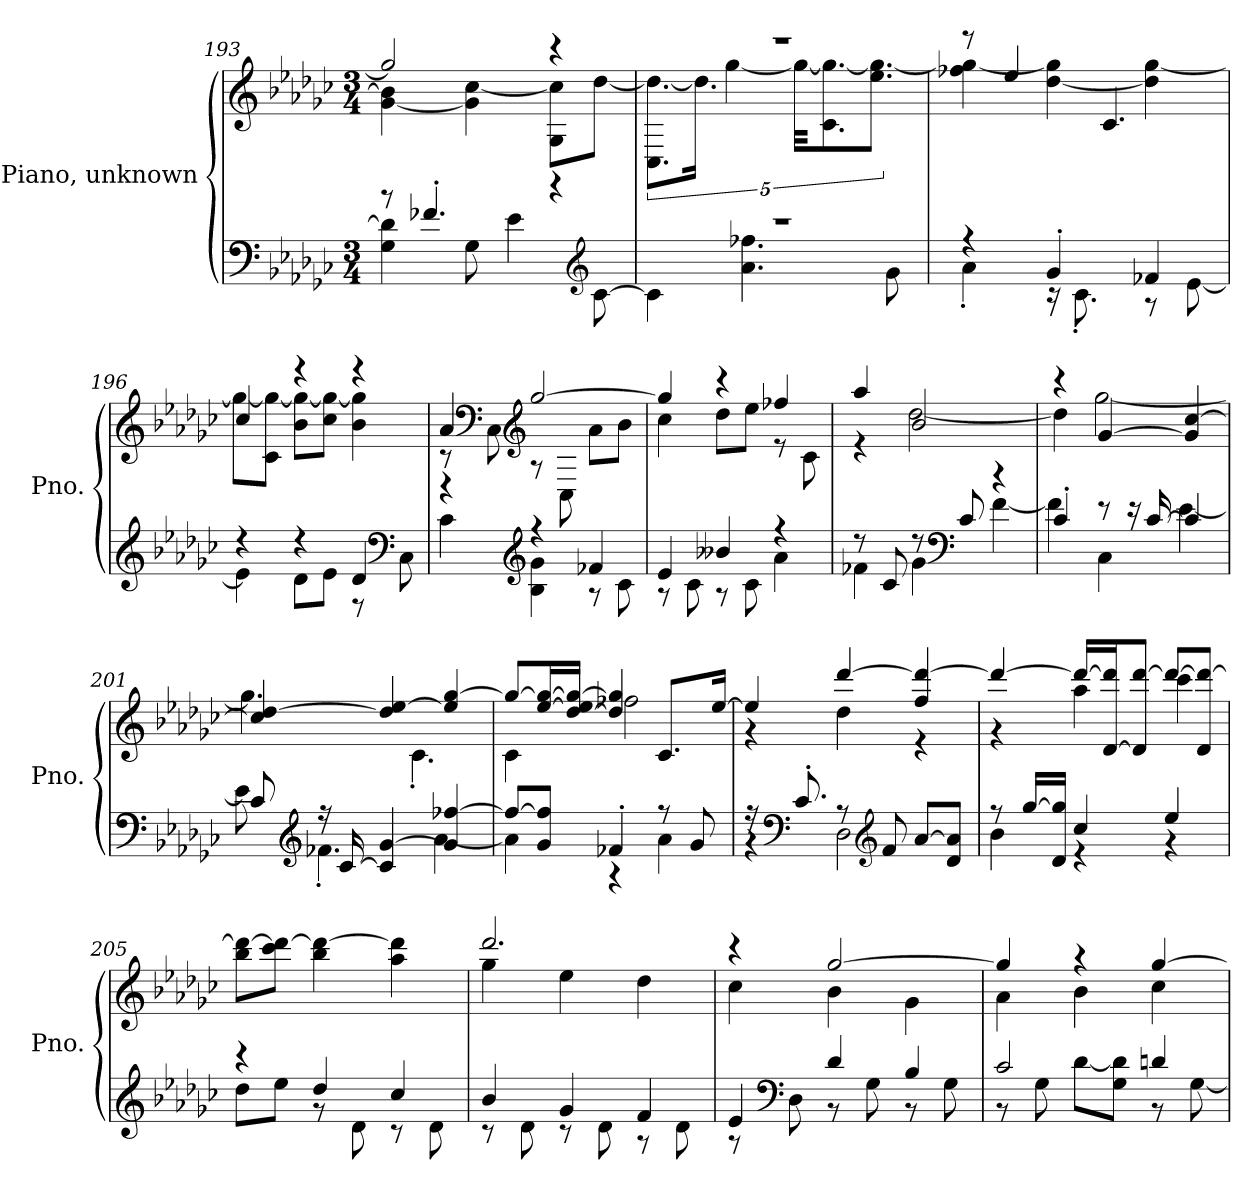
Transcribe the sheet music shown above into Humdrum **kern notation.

**kern	**kern
*part1	*part1
*staff2	*staff1
*I"Piano, unknown	*
*I'Pno.	*
*clefF4	*clefG2
*k[b-e-a-d-g-c-]	*k[b-e-a-d-g-c-]
*M3/4	*M3/4
=193	=193
*^	*^
8r	4G-\ 4d-\]	2gg-/]	[4g-\ 4b-\]
4.f-X'/	.	.	.
.	8G-\	.	4g-\] [4cc-\
.	4e-\	.	.
4r	.	4r	8G-\ 8cc-\]L
*clefG2	*	*	*
.	[8c-\	.	[8dd-\J
!!LO:LB:g=z	!!
=194	=194	=194	=194
2.r	4c-\]	2.r	10.C-\ 10.dd-\_L
.	.	.	20.dd-\Jk]
.	.	.	[5gg-\
.	4.a-\ 4.ff-X\	.	.
.	.	.	40gg-\KKL_
.	.	.	10.c-\ 10.gg-\_
.	.	.	10.ee-\ 10.gg-\_J
.	8g-\	.	.
=195	=195	=195	=195
4r	4a-'\	8r	4ff-X\ 4gg-\_
.	.	4ee-/	.
4g-'/	16r	.	[4dd-\ 4gg-\]
.	8.c-'\	.	.
.	.	4.c-/	.
4f-X/	8r	.	4dd-\] [4gg-\
.	[8e-\	.	.
=196	=196	=196	=196
4r	4e-\]	4cc-/	8gg-\L_
.	.	.	8c-\ 8gg-\_J
4r	8d-\L	4r	8b-\ 8gg-\_L
.	8e-\J	.	8cc-\ 8gg-\_J
4d-/	8r	4r	4b-\ 4gg-\]
*clefF4	*	*	*
.	8C-\	.	.
=197	=197	=197	=197
4r	4c-\	4a-/	8r
*	*	*clefF4	*
.	.	.	8C-\
*clefG2	*	*clefG2	*
4r	4B-\ 4g-\	[2gg-/	8r
.	.	.	8C-\
4f-X/	8r	.	8a-\L
.	8c-\	.	8b-\J
!!LO:LB:g=z	!!
=198	=198	=198	=198
4e-/	8r	4gg-/]	4cc-\
.	8c-\	.	.
4b--X/	8r	4r	8dd-\L
.	8c-\	.	8ee-\J
4r	4a-\	4ff-X/	8r
.	.	.	8c-\
=199	=199	=199	=199
8r	4f-X\	4aa-/	4r
8c-/	.	.	.
8r	4g-\	2b-/	[2dd-\
*clefF4	*	*	*
8c-/	.	.	.
4r	[4f-\	.	.
=200	=200	=200	=200
4c-'/	4f-\]	4r	4dd-\]
8r	4C-\	[4g-/	[2gg-\
16r	.	.	.
[16c-/	.	.	.
4c-/]	[4e-\	4g-/] [4cc-/	.
=201	=201	=201	=201
8c-/	8e-\]	4cc-/] [4dd-/	4.gg-\]
*clefG2	*	*	*
16r	4.f-X'\	.	.
[16c-/	.	.	.
4c-/] [4g-/	.	4dd-/] [4ee-/	.
.	.	.	4.c-'\
4g-/] [4ff-X/	[4a-\	4ee-/] [4gg-/	.
!!LO:LB:g=z	!!
=202	=202	=202	=202
8ff-/L_	4a-\]	8gg-/L_	4c-\
8g-/ 8ff-/]J	.	[16ee-/ 16gg-/_L	.
.	.	[16dd-/ 16ee-/] 16gg-/_JJ	.
4f-X'/	4r	4dd-/] 4gg-/]	2ff-X\
8r	4a-\	8.c-/L	.
8g-/	.	.	.
.	.	[16ee-/Jk	.
=203	=203	=203	=203
16r	4r	4ee-/]	4r
*clefF4	*	*	*
8.c-'/	.	.	.
8r	2D-\	[4ddd-/	4dd-\
*clefG2	*	*	*
8f/	.	.	.
[8a-/L	.	4ff/ 4ddd-/_	4r
8d-/ 8a-/]J	.	.	.
=204	=204	=204	=204
8r	4b-\	4ddd-/_	4r
[16gg-/LL	.	.	.
16d-/ 16gg-/]JJ	.	.	.
4cc-/	4r	16ddd-/LL_	4aa-\
.	.	[16d-/ 16ddd-/]J	.
.	.	8d-/] [8ddd-/J	.
4ee-/	4r	8ddd-/L_	4ccc-\
.	.	8d-/ 8ddd-/_J	.
*	*	*v	*v
!!LO:LB:g=z
=205	=205	=205
4r	8dd-\L	8bb-\ 8ddd-\_L
.	8ee-\J	8ccc-\ 8ddd-\_J
4dd-/	8r	4bb-\ 4ddd-\_
.	8d-\	.
4cc-/	8r	4aa-\ 4ddd-\]
.	8d-\	.
=206	=206	=206
*	*	*^
4b-/	8r	2.ddd-/	4gg-\
.	8d-\	.	.
4g-/	8r	.	4ee-\
.	8d-\	.	.
4f/	8r	.	4dd-\
.	8d-\	.	.
=207	=207	=207	=207
4e-/	8r	4r	4cc-\
*clefF4	*	*	*
.	8D-\	.	.
4d-/	8r	[2gg-/	4b-\
.	8G-\	.	.
4B-/	8r	.	4g-\
.	8G-\	.	.
=208	=208	=208	=208
2c-/	8r	4gg-/]	4a-\
.	8G-\	.	.
.	[8d-\L	4r	4b-\
.	8G-\ 8d-\]J	.	.
4dn/	8r	[4gg-/	4cc-\
.	[8G-\	.	.
*v	*v	*	*
*	*v	*v
=	=
*-	*-
